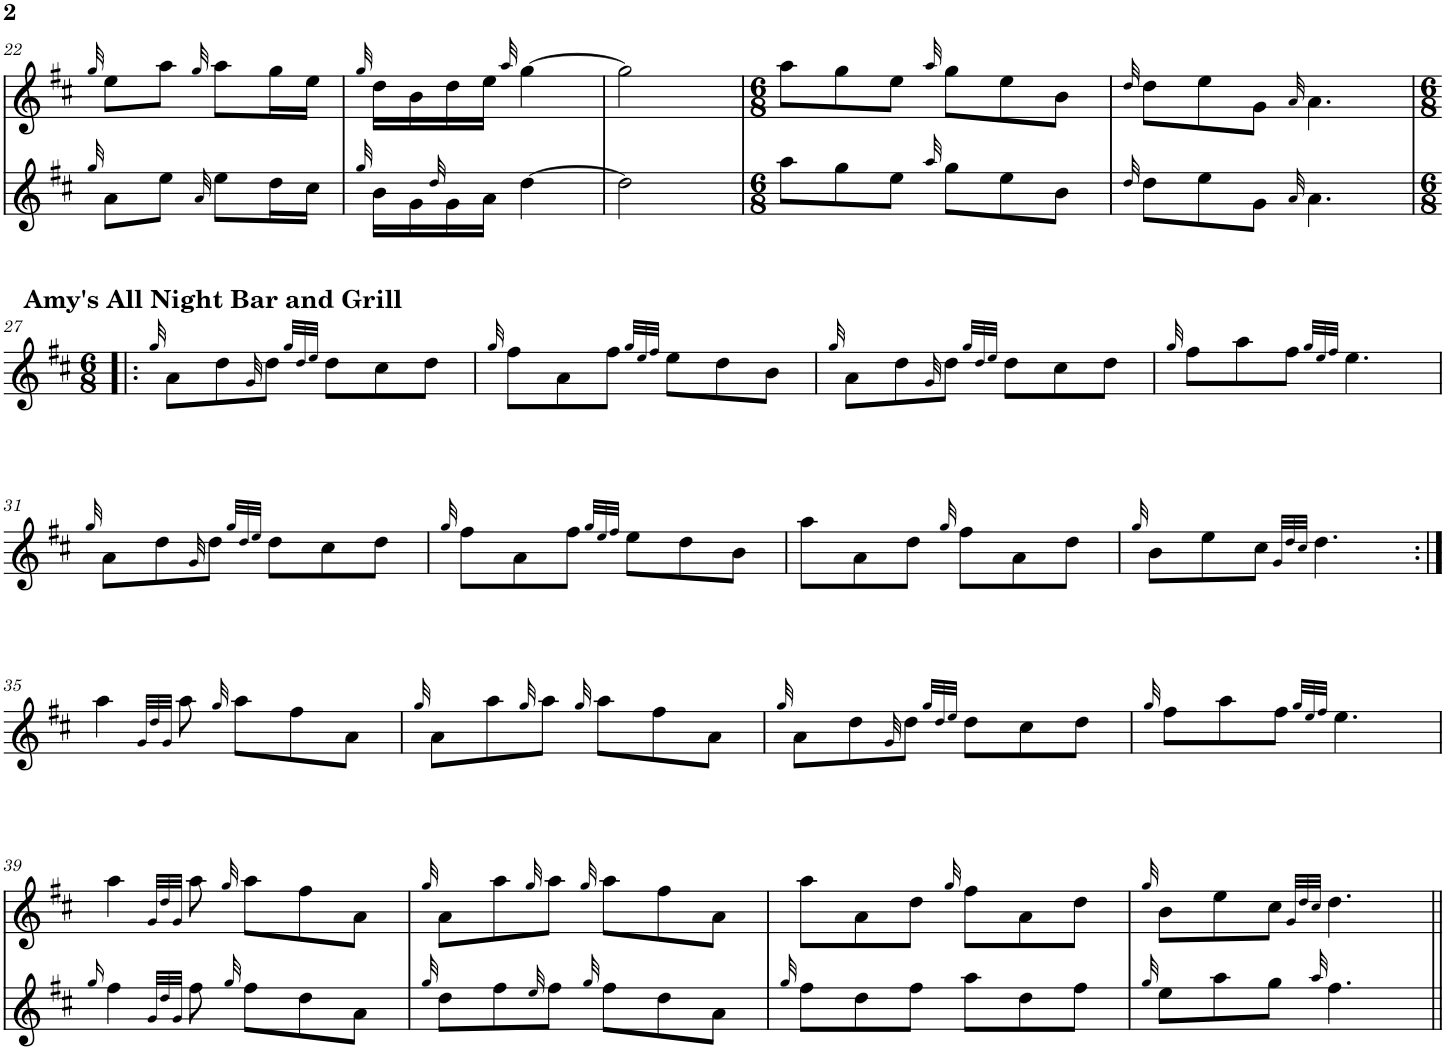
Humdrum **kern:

**kern	**kern
*part2	*part1
*staff2	*staff1
*I"Piano	*I"alto
*I'Pno	*
!!LO:PB:g=z
*clefG2	*clefG2
*k[f#c#]	*k[f#c#]
*M2/4	*M2/4
=22	=22
32qgg/	32qgg/
8a\L	8ee\L
8ee\J	8aa\J
32qa/	32qgg/
8ee\L	8aa\L
16dd\L	16gg\L
16cc#\JJ	16ee\JJ
=23	=23
32qgg/	32qgg/
16b\LL	16dd\LL
16g\	16b\
32qdd/	.
16g\	16dd\
16a\JJ	16ee\JJ
.	32qaa/
[4dd\	[4gg\
=24	=24
2dd\]	2gg\]
=25	=25
*M6/8	*M6/8
8aa\L	8aa\L
8gg\	8gg\
8ee\J	8ee\J
32qaa/	32qaa/
8gg\L	8gg\L
8ee\	8ee\
8b\J	8b\J
=26	=26
32qdd/	32qdd/
8dd\L	8dd\L
8ee\	8ee\
8g\J	8g\J
32qa/	32qa/
4.a\	4.a\
!!LO:LB:g=z
=27!|:	=27!|:
*M6/8	*M6/8
.	32qgg/
!	!LO:TX:a:B:t=Amy's All Night Bar and Grill
2.r	8a\L
.	8dd\
.	32qg/
.	8dd\J
.	32qgg/LLL
.	32qdd/
.	32qee/JJJ
.	8dd\L
.	8cc#\
.	8dd\J
=28	=28
.	32qgg/
2.r	8ff#\L
.	8a\
.	8ff#\J
.	32qgg/LLL
.	32qee/
.	32qff#/JJJ
.	8ee\L
.	8dd\
.	8b\J
=29	=29
.	32qgg/
2.r	8a\L
.	8dd\
.	32qg/
.	8dd\J
.	32qgg/LLL
.	32qdd/
.	32qee/JJJ
.	8dd\L
.	8cc#\
.	8dd\J
=30	=30
.	32qgg/
2.r	8ff#\L
.	8aa\
.	8ff#\J
.	32qgg/LLL
.	32qee/
.	32qff#/JJJ
.	4.ee\
!!LO:LB:g=z
=31	=31
.	32qgg/
2.r	8a\L
.	8dd\
.	32qg/
.	8dd\J
.	32qgg/LLL
.	32qdd/
.	32qee/JJJ
.	8dd\L
.	8cc#\
.	8dd\J
=32	=32
.	32qgg/
2.r	8ff#\L
.	8a\
.	8ff#\J
.	32qgg/LLL
.	32qee/
.	32qff#/JJJ
.	8ee\L
.	8dd\
.	8b\J
=33	=33
2.r	8aa\L
.	8a\
.	8dd\J
.	32qgg/
.	8ff#\L
.	8a\
.	8dd\J
=34	=34
.	32qgg/
2.r	8b\L
.	8ee\
.	8cc#\J
.	32qg/LLL
.	32qdd/
.	32qcc#/JJJ
.	4.dd\
!!LO:LB:g=z
=35:|!	=35:|!
2.r	4aa\
.	32qg/LLL
.	32qdd/
.	32qg/JJJ
.	8aa\
.	32qgg/
.	8aa\L
.	8ff#\
.	8a\J
=36	=36
.	32qgg/
2.r	8a\L
.	8aa\
.	32qgg/
.	8aa\J
.	32qgg/
.	8aa\L
.	8ff#\
.	8a\J
=37	=37
.	32qgg/
2.r	8a\L
.	8dd\
.	32qg/
.	8dd\J
.	32qgg/LLL
.	32qdd/
.	32qee/JJJ
.	8dd\L
.	8cc#\
.	8dd\J
=38	=38
.	32qgg/
2.r	8ff#\L
.	8aa\
.	8ff#\J
.	32qgg/LLL
.	32qee/
.	32qff#/JJJ
.	4.ee\
!!LO:LB:g=z
=39	=39
16qgg/	.
4ff#\	4aa\
32qg/LLL	32qg/LLL
32qdd/	32qdd/
32qg/JJJ	32qg/JJJ
8ff#\	8aa\
32qgg/	32qgg/
8ff#\L	8aa\L
8dd\	8ff#\
8a\J	8a\J
=40	=40
32qgg/	32qgg/
8dd\L	8a\L
8ff#\	8aa\
32qee/	32qgg/
8ff#\J	8aa\J
32qgg/	32qgg/
8ff#\L	8aa\L
8dd\	8ff#\
8a\J	8a\J
=41	=41
32qgg/	.
8ff#\L	8aa\L
8dd\	8a\
8ff#\J	8dd\J
.	32qgg/
8aa\L	8ff#\L
8dd\	8a\
8ff#\J	8dd\J
=42	=42
32qgg/	32qgg/
8ee\L	8b\L
8aa\	8ee\
8gg\J	8cc#\J
.	32qg/LLL
.	32qdd/
32qaa/	32qcc#/JJJ
4.ff#\	4.dd\
=||	=||
*-	*-
